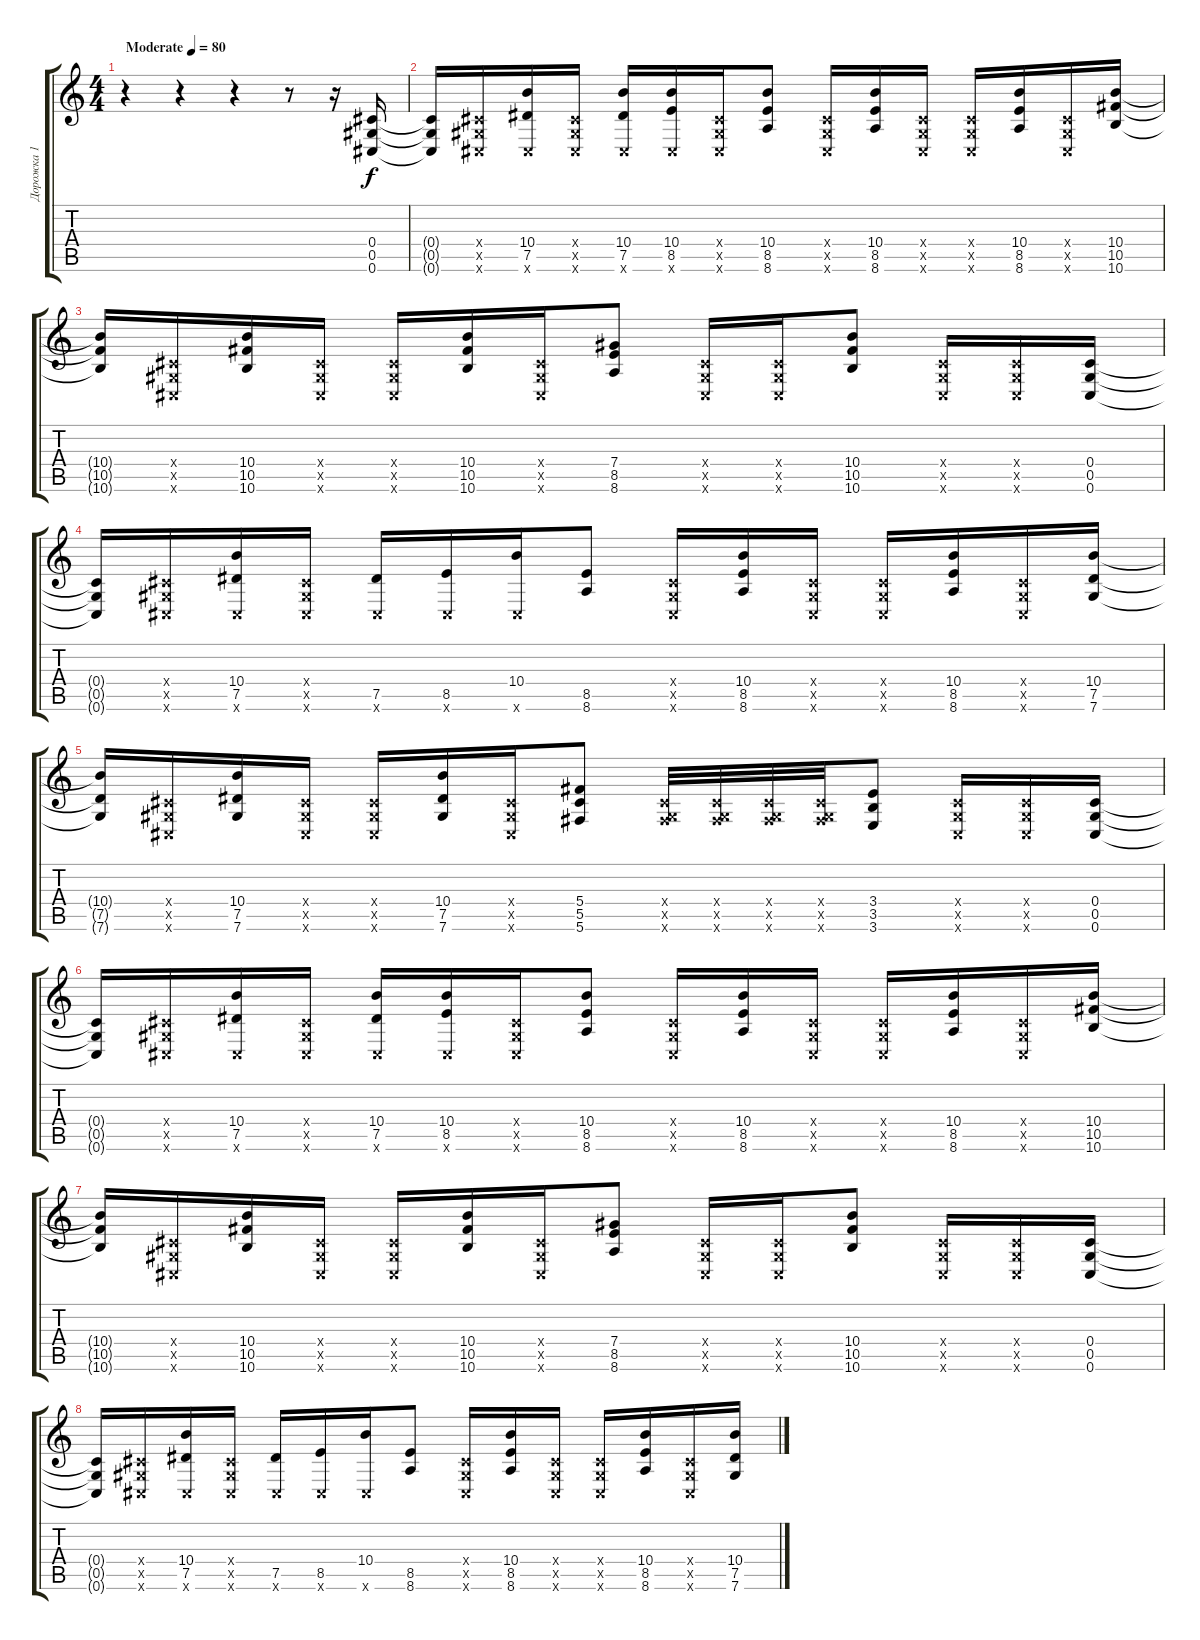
\track ("Дорожка 1" "Дорожка 1") {instrument overdrivenguitar}
\staff {score tabs}
\tuning (Eb4 Bb3 Gb3 Db3 Ab2 Db2) {hide}
\ts (4 4)
\tempo (80 "Moderate")
\clef g2
\ks c
r.4{dy f instrument overdrivenguitar} r.4 r.4 r.8 r.16 (0.4 0.5 0.6).16 |
(0.4{t} 0.5{t} 0.6{t}).16 (0.4{x} 0.5{x} 0.6{x}).16 (10.4 7.5 0.6{x}).16 (0.4{x} 0.5{x} 0.6{x}).16 (10.4 7.5 0.6{x}).16 (10.4 8.5 0.6{x}).16 (0.4{x} 0.5{x} 0.6{x}).16 (10.4 8.5 8.6).8 (0.4{x} 0.5{x} 0.6{x}).16 (10.4 8.5 8.6).16 (0.4{x} 0.5{x} 0.6{x}).16 (0.4{x} 0.5{x} 0.6{x}).16 (10.4 8.5 8.6).16 (0.4{x} 0.5{x} 0.6{x}).16 (10.4 10.5 10.6).16 |
(10.4{t} 10.5{t} 10.6{t}).16 (0.4{x} 0.5{x} 0.6{x}).16 (10.4 10.5 10.6).16 (0.4{x} 0.5{x} 0.6{x}).16 (0.4{x} 0.5{x} 0.6{x}).16 (10.4 10.5 10.6).16 (0.4{x} 0.5{x} 0.6{x}).16 (7.4 8.5 8.6).8 (0.4{x} 0.5{x} 0.6{x}).16 (0.4{x} 0.5{x} 0.6{x}).16 (10.4 10.5 10.6).8 (0.4{x} 0.5{x} 0.6{x}).16 (0.4{x} 0.5{x} 0.6{x}).16 (0.4 0.5 0.6).16 |
(0.4{t} 0.5{t} 0.6{t}).16 (0.4{x} 0.5{x} 0.6{x}).16 (10.4 7.5 0.6{x}).16 (0.4{x} 0.5{x} 0.6{x}).16 (7.5 0.6{x}).16 (8.5 0.6{x}).16 (10.4 0.6{x}).16 (8.5 8.6).8 (0.4{x} 0.5{x} 0.6{x}).16 (10.4 8.5 8.6).16 (0.4{x} 0.5{x} 0.6{x}).16 (0.4{x} 0.5{x} 0.6{x}).16 (10.4 8.5 8.6).16 (0.4{x} 0.5{x} 0.6{x}).16 (10.4 7.5 7.6).16 |
(10.4{t} 7.5{t} 7.6{t}).16 (0.4{x} 0.5{x} 0.6{x}).16 (10.4 7.5 7.6).16 (0.4{x} 0.5{x} 0.6{x}).16 (0.4{x} 0.5{x} 0.6{x}).16 (10.4 7.5 7.6).16 (0.4{x} 0.5{x} 0.6{x}).16 (5.4 5.5 5.6).8 (0.4{x} 0.5{x} 5.6{x}).32 (0.4{x} 0.5{x} 5.6{x}).32 (0.4{x} 0.5{x} 5.6{x}).32 (0.4{x} 0.5{x} 5.6{x}).32 (3.4 3.5 3.6).8 (0.4{x} 0.5{x} 0.6{x}).16 (0.4{x} 0.5{x} 0.6{x}).16 (0.4 0.5 0.6).16 |
(0.4{t} 0.5{t} 0.6{t}).16 (0.4{x} 0.5{x} 0.6{x}).16 (10.4 7.5 0.6{x}).16 (0.4{x} 0.5{x} 0.6{x}).16 (10.4 7.5 0.6{x}).16 (10.4 8.5 0.6{x}).16 (0.4{x} 0.5{x} 0.6{x}).16 (10.4 8.5 8.6).8 (0.4{x} 0.5{x} 0.6{x}).16 (10.4 8.5 8.6).16 (0.4{x} 0.5{x} 0.6{x}).16 (0.4{x} 0.5{x} 0.6{x}).16 (10.4 8.5 8.6).16 (0.4{x} 0.5{x} 0.6{x}).16 (10.4 10.5 10.6).16 |
(10.4{t} 10.5{t} 10.6{t}).16 (0.4{x} 0.5{x} 0.6{x}).16 (10.4 10.5 10.6).16 (0.4{x} 0.5{x} 0.6{x}).16 (0.4{x} 0.5{x} 0.6{x}).16 (10.4 10.5 10.6).16 (0.4{x} 0.5{x} 0.6{x}).16 (7.4 8.5 8.6).8 (0.4{x} 0.5{x} 0.6{x}).16 (0.4{x} 0.5{x} 0.6{x}).16 (10.4 10.5 10.6).8 (0.4{x} 0.5{x} 0.6{x}).16 (0.4{x} 0.5{x} 0.6{x}).16 (0.4 0.5 0.6).16 |
(0.4{t} 0.5{t} 0.6{t}).16 (0.4{x} 0.5{x} 0.6{x}).16 (10.4 7.5 0.6{x}).16 (0.4{x} 0.5{x} 0.6{x}).16 (7.5 0.6{x}).16 (8.5 0.6{x}).16 (10.4 0.6{x}).16 (8.5 8.6).8 (0.4{x} 0.5{x} 0.6{x}).16 (10.4 8.5 8.6).16 (0.4{x} 0.5{x} 0.6{x}).16 (0.4{x} 0.5{x} 0.6{x}).16 (10.4 8.5 8.6).16 (0.4{x} 0.5{x} 0.6{x}).16 (10.4 7.5 7.6).16
